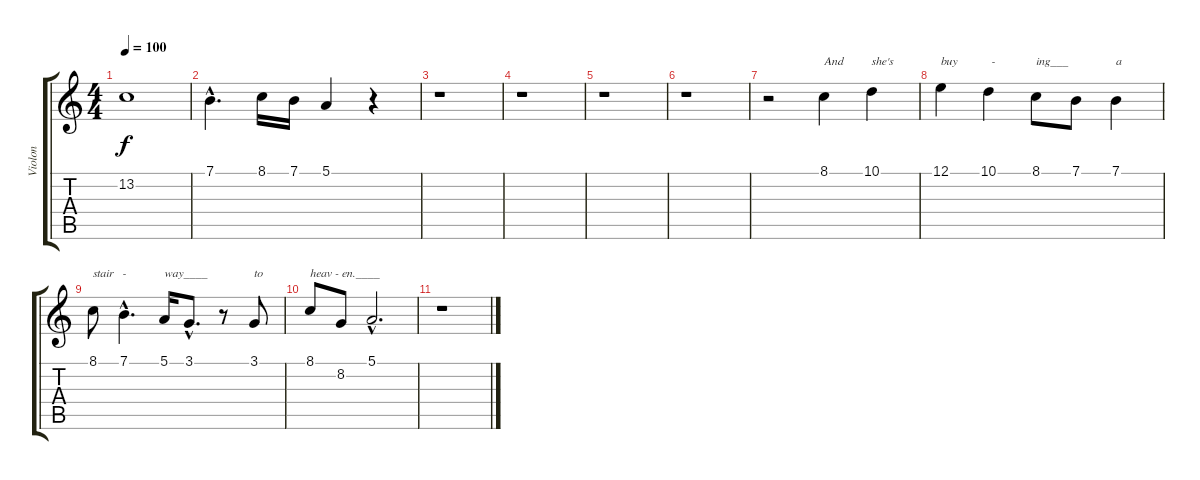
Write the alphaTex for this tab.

\track ("Violon" "Violon") {instrument viola}
\staff {score tabs}
\tuning (E4 B3 G3 D3 A2 E2) {hide}
\ts (4 4)
\tempo 100
\clef g2
\ks c
13.2{t}.1{dy f} |
7.1{hac}.4{d} 8.1.16 7.1.16 5.1.4 r.4 |
r.1 |
r.1 |
r.1 |
r.1 |
r.2 8.1.4{txt "And"} 10.1.4{txt "she's"} |
12.1.4{txt "buy"} 10.1.4{txt " -"} 8.1.8{txt "ing___"} 7.1.8 7.1.4{txt "a"} |
8.1.8{txt "stair   -"} 7.1{hac}.4{d} 5.1.16{txt "way____"} 3.1{hac}.8{d} r.8 3.1.8{txt "to"} |
8.1.8{txt "heav - en.____"} 8.2.8 5.1{hac}.2{d} |
r.1
